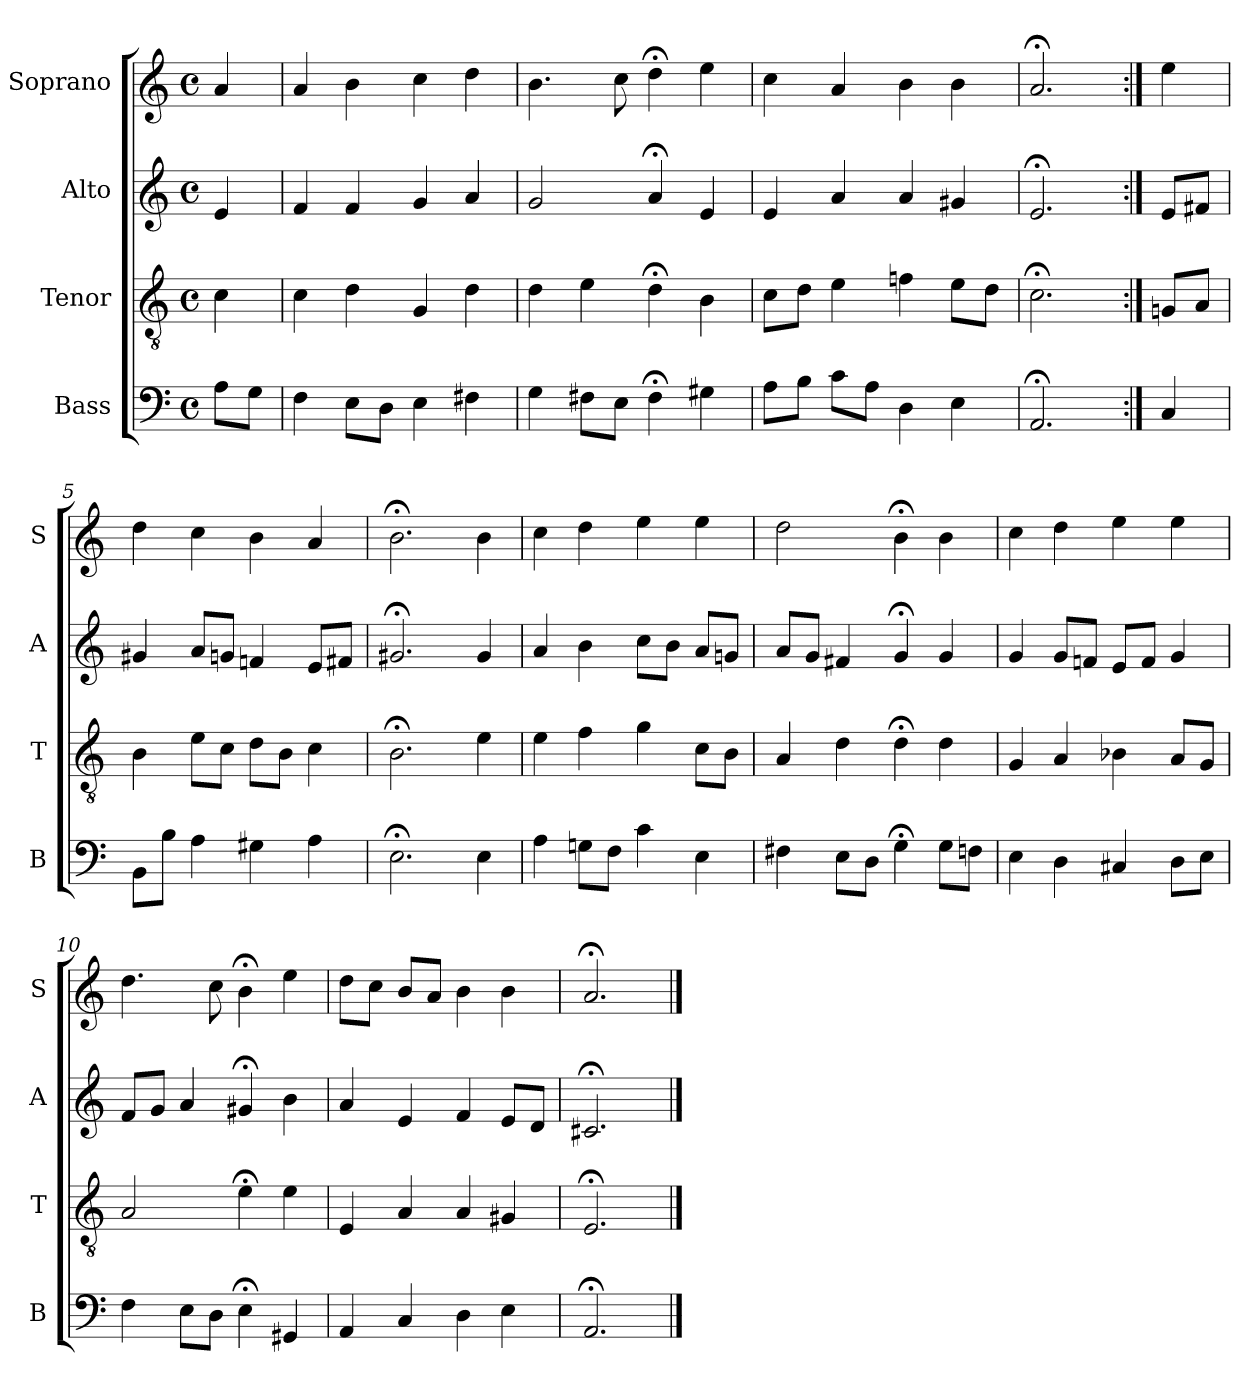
**kern	**kern	**kern	**kern
*part4	*part3	*part2	*part1
*staff4	*staff3	*staff2	*staff1
*I"Bass	*I"Tenor	*I"Alto	*I"Soprano
*I'B	*I'T	*I'A	*I'S
*clefF4	*clefGv2	*clefG2	*clefG2
*k[]	*k[]	*k[]	*k[]
*a:	*a:	*a:	*a:
*M4/4	*M4/4	*M4/4	*M4/4
*met(c)	*met(c)	*met(c)	*met(c)
*MM100	*MM100	*MM100	*MM100
=	=	=	=
8AiL	4c	4e	4a
8GJ	.	.	.
=1	=1	=1	=1
4F	4c	4f	4a
8EL	4d	4f	4b
8DJ	.	.	.
4E	4G	4g	4cc
4F#X	4d	4a	4dd
=2	=2	=2	=2
4G	4d	2g	4.b
8F#XL	4e	.	.
8EJ	.	.	8cc
4F#;<	4d;<	4a;<	4dd;<
4G#X	4B	4e	4ee
=3	=3	=3	=3
8AL	8cL	4e	4cc
8BJ	8dJ	.	.
8cL	4e	4a	4a
8AJ	.	.	.
4D	4fn	4a	4b
4E	8eL	4g#X	4b
.	8dJ	.	.
=4	=4	=4	=4
2.AA;<	2.c;<	2.e;<	2.a;<
=:|!	=:|!	=:|!	=:|!
4C	8GnL	8eL	4ee
.	8AJ	8f#XJ	.
=5	=5	=5	=5
8BBL	4B	4g#X	4dd
8BJ	.	.	.
4A	8eL	8aL	4cc
.	8cJ	8gnJ	.
4G#X	8dL	4fn	4b
.	8BJ	.	.
4A	4c	8eL	4a
.	.	8f#XJ	.
=6	=6	=6	=6
2.E;<	2.B;<	2.g#X;<	2.b;<
4E	4e	4g#	4b
=7	=7	=7	=7
4A	4e	4a	4cc
8GnL	4f	4b	4dd
8FJ	.	.	.
4c	4g	8ccL	4ee
.	.	8bJ	.
4E	8cL	8aL	4ee
.	8BJ	8gnJ	.
=8	=8	=8	=8
4F#X	4A	8aL	2dd
.	.	8gJ	.
8EL	4d	4f#X	.
8DJ	.	.	.
4G;<	4d;<	4g;<	4b;<
8GL	4d	4g	4b
8FnJ	.	.	.
=9	=9	=9	=9
4E	4G	4g	4cc
4D	4A	8gL	4dd
.	.	8fnJ	.
4C#X	4B-X	8eL	4ee
.	.	8fJ	.
8DL	8AL	4g	4ee
8EJ	8GJ	.	.
=10	=10	=10	=10
4F	2Ai	8fL	4.dd
.	.	8gJ	.
8EL	.	4a	.
8DiJ	.	.	8cc
4E;<i	4e;<i	4g#X;<	4b;<
4GG#X	4e	4b	4ee
=11	=11	=11	=11
4AA	4E	4a	8ddL
.	.	.	8ccJ
4C	4A	4e	8bL
.	.	.	8aJ
4D	4A	4f	4b
4E	4G#X	8eL	4b
.	.	8dJ	.
=12	=12	=12	=12
2.AA;<	2.E;<	2.c#X;<	2.a;<
==	==	==	==
*-	*-	*-	*-
